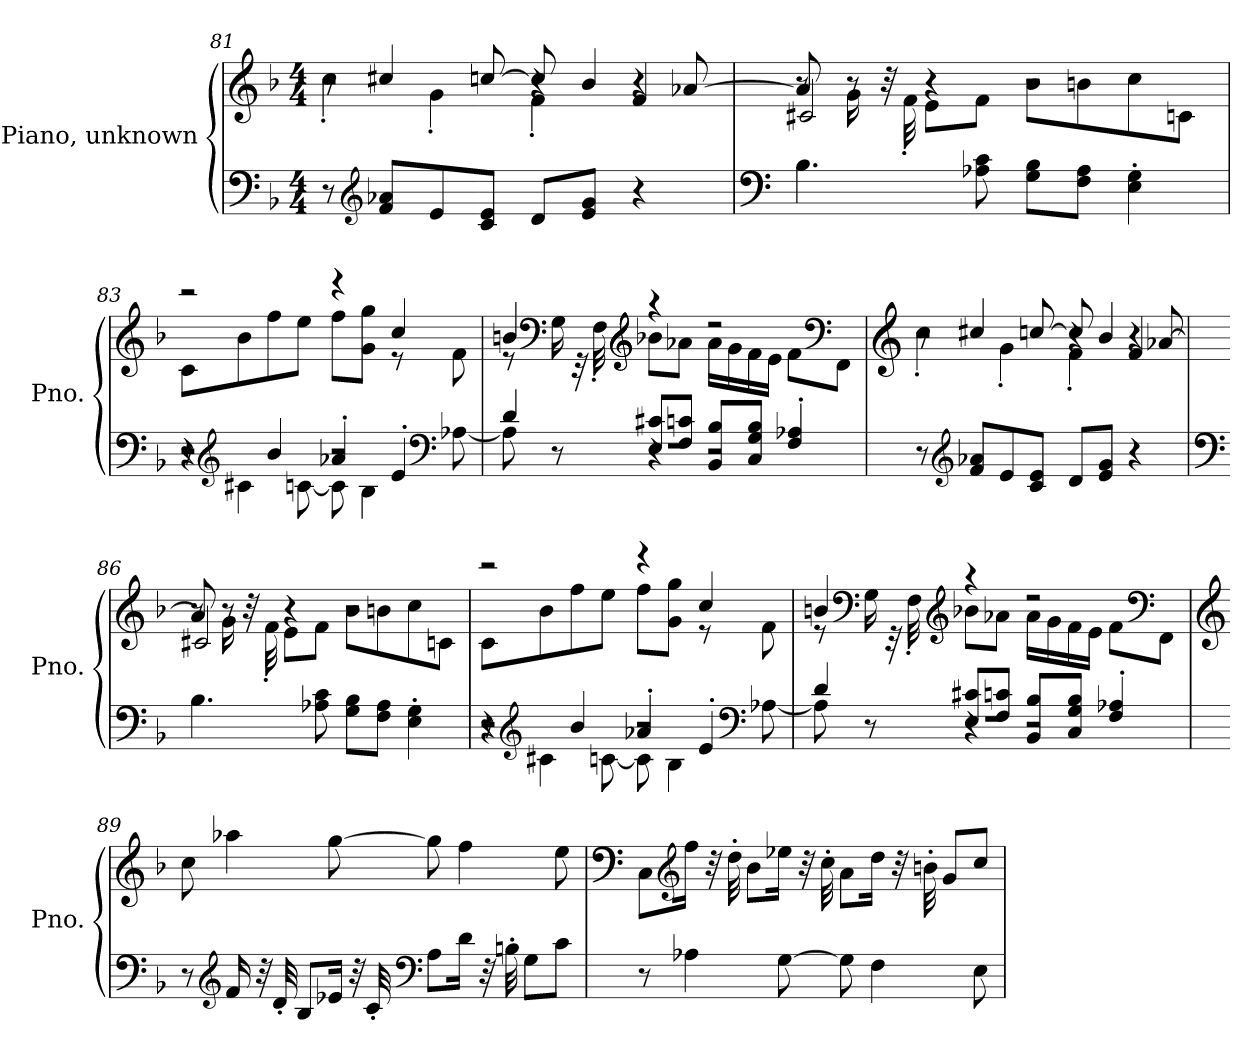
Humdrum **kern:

**kern	**kern
*part1	*part1
*staff2	*staff1
*I"Piano, unknown	*
*I'Pno.	*
*clefF4	*clefG2
*k[b-]	*k[b-]
*M4/4	*M4/4
=81	=81
*	*^
*	*	*^
8r	8r	4cc'\	2r
*clefG2	*	*	*
8f/ 8a-X/L	4cc#X/	.	.
8e/	.	4g'\	.
8c/ 8e/J	[8ccn/	.	.
8d/L	8cc/]	4f'\	4r
8e/ 8g/J	4b-/	.	.
4r	.	4r	4f/
.	[8a-X/	.	.
=82	=82	=82	=82
*clefF4	*	*	*
4.B-\	8a-/]	8r	2c#X/
.	8r	16g\	.
.	.	32r	.
.	.	32f'\	.
.	4r	8e\L	.
8A-X\ 8c\	.	8f\J	.
8G\ 8B-\L	2r	8b-\L	2r
8F\ 8A-\J	.	8bn\	.
4E\' 4G\'	.	8cc\	.
.	.	8cn\J	.
*	*	*v	*v
!!LO:PB:g=z
=83	=83	=83
*^	*	*
*	*^	*	*
4r	8r	2r	2r	8c\L
*clefG2	*	*	*	*
.	4c#X\	.	.	8b-\
4b-/	.	.	.	8ff\
.	[8cn\	.	.	8ee\J
2r	8c\]	4a-X'/	4r	8ff\L
.	4B-\	.	.	8g\ 8gg\J
.	.	4e'/	4cc/	8r
*clefF4	*	*	*	*
.	[8A-X\	.	.	8f\
=84	=84	=84	=84	=84
1r	8A-\]	4d/	4bn/	8r
*	*	*	*clefF4	*
.	8r	.	.	16G\
.	.	.	.	32r
.	.	.	.	32F'\
*	*	*	*clefG2	*
.	4r	8E/ 8c#X/L	4r	8b-X\L
.	.	8F/ 8cn/J	.	8a-X\J
.	2r	8BB-/ 8B-/L	2r	16a-\LL
.	.	.	.	16g\
.	.	8C/ 8G/ 8B-/J	.	16f\
.	.	.	.	16e\JJ
.	.	4F/' 4A-X/'	.	8f\L
*	*	*	*clefF4	*
.	.	.	.	8FF\J
*v	*v	*v	*	*
*	*v	*v
!!LO:LB:g=z
=85	=85
*	*clefG2
*	*^
*	*	*^
8r	8r	4cc'\	2r
*clefG2	*	*	*
8f/ 8a-X/L	4cc#X/	.	.
8e/	.	4g'\	.
8c/ 8e/J	[8ccn/	.	.
8d/L	8cc/]	4f'\	4r
8e/ 8g/J	4b-/	.	.
4r	.	4r	4f/
.	[8a-X/	.	.
=86	=86	=86	=86
*clefF4	*	*	*
4.B-\	8a-/]	8r	2c#X/
.	8r	16g\	.
.	.	32r	.
.	.	32f'\	.
.	4r	8e\L	.
8A-X\ 8c\	.	8f\J	.
8G\ 8B-\L	2r	8b-\L	2r
8F\ 8A-\J	.	8bn\	.
4E\' 4G\'	.	8cc\	.
.	.	8cn\J	.
*	*	*v	*v
=87	=87	=87
*^	*	*
*	*^	*	*
4r	8r	2r	2r	8c\L
*clefG2	*	*	*	*
.	4c#X\	.	.	8b-\
4b-/	.	.	.	8ff\
.	[8cn\	.	.	8ee\J
2r	8c\]	4a-X'/	4r	8ff\L
.	4B-\	.	.	8g\ 8gg\J
.	.	4e'/	4cc/	8r
*clefF4	*	*	*	*
.	[8A-X\	.	.	8f\
!!LO:LB:g=z	!!
=88	=88	=88	=88	=88
1r	8A-\]	4d/	4bn/	8r
*	*	*	*clefF4	*
.	8r	.	.	16G\
.	.	.	.	32r
.	.	.	.	32F'\
*	*	*	*clefG2	*
.	4r	8E/ 8c#X/L	4r	8b-X\L
.	.	8F/ 8cn/J	.	8a-X\J
.	2r	8BB-/ 8B-/L	2r	16a-\LL
.	.	.	.	16g\
.	.	8C/ 8G/ 8B-/J	.	16f\
.	.	.	.	16e\JJ
.	.	4F/' 4A-X/'	.	8f\L
*	*	*	*clefF4	*
.	.	.	.	8FF\J
*v	*v	*v	*	*
*	*v	*v
=89	=89
*	*clefG2
8r	8cc\
*clefG2	*
16f/	4aa-X\
32r	.
32d'/	.
8B-/L	.
16e-X/Jk	[8gg\
32r	.
32c'/	.
*clefF4	*
8A\L	8gg\]
16d\Jk	4ff\
32r	.
32Bn'\	.
8G\L	.
8c\J	8ee\
!!LO:LB:g=z
=90	=90
*	*clefF4
8r	8C\L
*	*clefG2
4A-X\	16ff\Jk
.	32r
.	32dd'\
.	8b-\L
[8G\	16ee-X\Jk
.	32r
.	32cc'\
8G\]	8a\L
4F\	16dd\Jk
.	32r
.	32bn'\
.	8g/L
8E\	8cc/J
=	=
*-	*-
